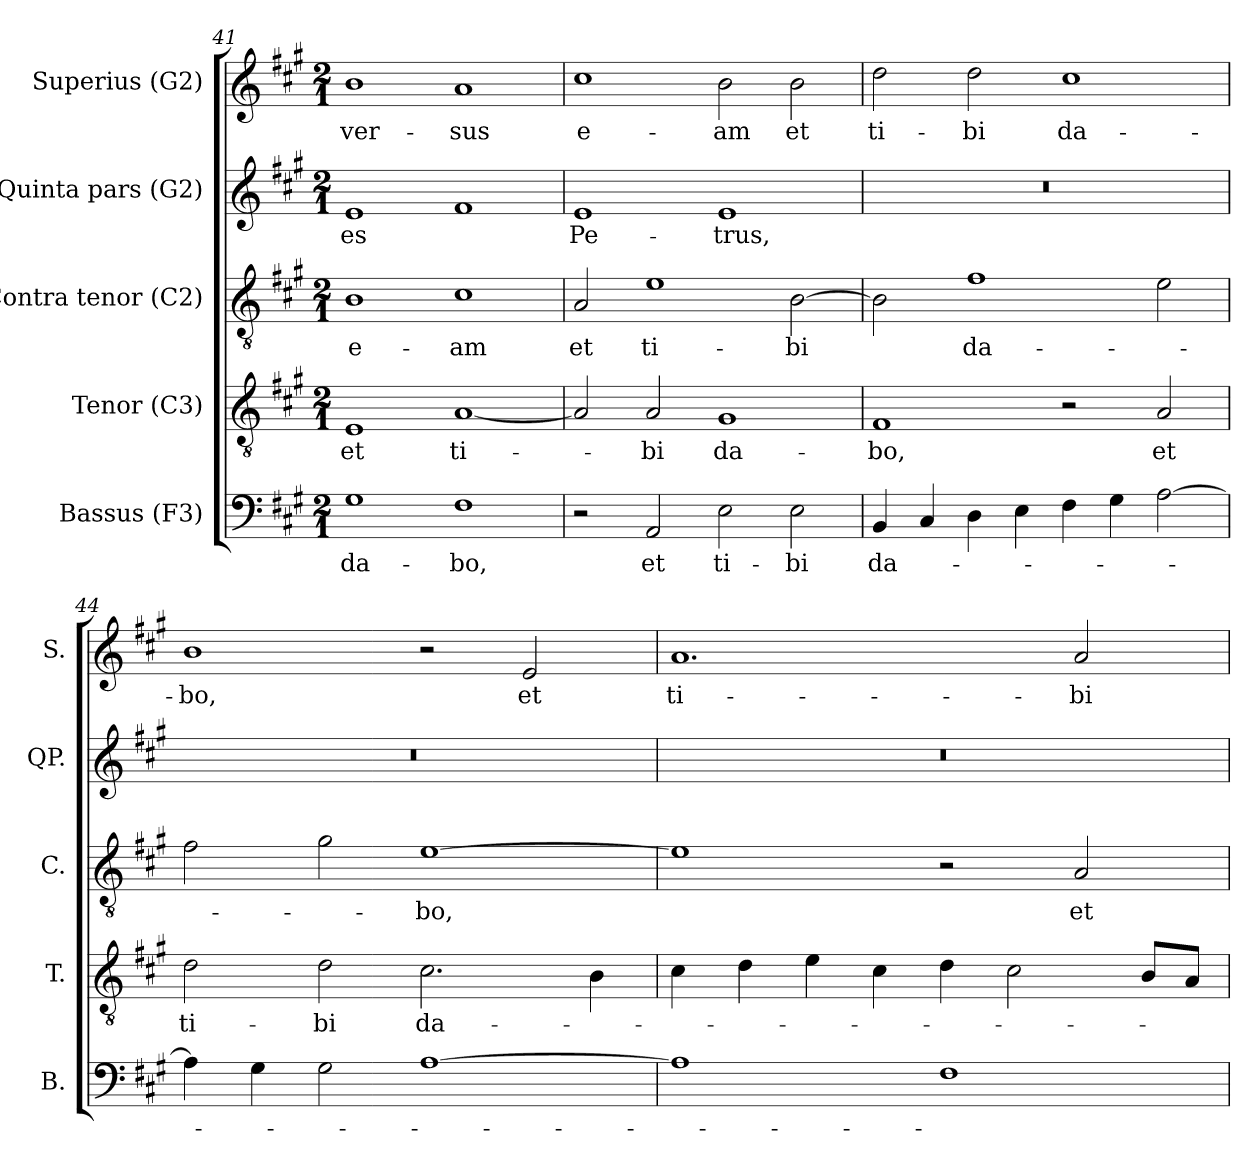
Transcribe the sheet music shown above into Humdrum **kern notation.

**kern	**text	**kern	**text	**kern	**text	**kern	**text	**kern	**text
*part5	*part5	*part4	*part4	*part3	*part3	*part2	*part2	*part1	*part1
*staff5	*staff5	*staff4	*staff4	*staff3	*staff3	*staff2	*staff2	*staff1	*staff1
*I"Bassus (F3)	*	*I"Tenor (C3)	*	*I"Contra tenor (C2)	*	*I"Quinta pars (G2)	*	*I"Superius (G2)	*
*I'B.	*	*I'T.	*	*I'C.	*	*I'QP.	*	*I'S.	*
*clefF4	*	*clefGv2	*	*clefGv2	*	*clefG2	*	*clefG2	*
*	*	*ITrd7c12	*	*ITrd7c12	*	*ITrd7c12	*	*	*
*k[f#c#g#]	*	*k[f#c#g#]	*	*k[f#c#g#]	*	*k[f#c#g#]	*	*k[f#c#g#]	*
*A:	*	*A:	*	*A:	*	*A:	*	*A:	*
*M2/1	*	*M2/1	*	*M2/1	*	*M2/1	*	*M2/1	*
=41	=41	=41	=41	=41	=41	=41	=41	=41	=41
!	!LO:LY:b:color=#000000	!	!	!	!	!	!	!	!
!	!	!	!LO:LY:b:color=#000000	!	!	!	!	!	!
!	!	!	!	!	!LO:LY:b:color=#000000	!	!	!	!
!	!	!	!	!	!	!	!LO:LY:b:color=#000000	!	!
!	!	!	!	!	!	!	!	!	!LO:LY:b:color=#000000
1G#i	da-	1EEi	et	1BBi	e-	1Ei	es	1bi	-ver-
!	!LO:LY:b:color=#000000	!	!	!	!	!	!	!	!
!	!	!	!LO:LY:b:color=#000000	!	!	!	!	!	!
!	!	!	!	!	!LO:LY:b:color=#000000	!	!	!	!
!	!	!	!	!	!	!	!	!	!LO:LY:b:color=#000000
1F#i	-bo,	[1AAi	ti-	1C#i	-am	1F#i	.	1ai	-sus
=42	=42	=42	=42	=42	=42	=42	=42	=42	=42
!	!	!	!	!	!LO:LY:b:color=#000000	!	!	!	!
!	!	!	!	!	!	!	!LO:LY:b:color=#000000	!	!
!	!	!	!	!	!	!	!	!	!LO:LY:b:color=#000000
2r	.	2AAi/]	.	2AAi/	et	1Ei	Pe-	1cc#i	e-
!	!LO:LY:b:color=#000000	!	!	!	!	!	!	!	!
!	!	!	!LO:LY:b:color=#000000	!	!	!	!	!	!
!	!	!	!	!	!LO:LY:b:color=#000000	!	!	!	!
2AAi/	et	2AAi/	-bi	1Ei	ti-	.	.	.	.
!	!LO:LY:b:color=#000000	!	!	!	!	!	!	!	!
!	!	!	!LO:LY:b:color=#000000	!	!	!	!	!	!
!	!	!	!	!	!	!	!LO:LY:b:color=#000000	!	!
!	!	!	!	!	!	!	!	!	!LO:LY:b:color=#000000
2Ei\	ti-	1GG#i	da-	.	.	1Ei	-trus,	2bi\	-am
!	!LO:LY:b:color=#000000	!	!	!	!	!	!	!	!
!	!	!	!	!	!LO:LY:b:color=#000000	!	!	!	!
!	!	!	!	!	!	!	!	!	!LO:LY:b:color=#000000
2Ei\	-bi	.	.	[2BBi\	-bi	.	.	2bi\	et
=43	=43	=43	=43	=43	=43	=43	=43	=43	=43
!	!LO:LY:b:color=#000000	!	!	!	!	!	!	!	!
!	!	!	!LO:LY:b:color=#000000	!	!	!LO:N:vis=1	!	!	!
!	!	!	!	!	!	!	!	!	!LO:LY:b:color=#000000
4BBi/	da-	1FF#i	-bo,	2BBi\]	.	0r	.	2ddi\	ti-
4C#i/	.	.	.	.	.	.	.	.	.
!	!	!	!	!	!LO:LY:b:color=#000000	!	!	!	!
!	!	!	!	!	!	!	!	!	!LO:LY:b:color=#000000
4Di\	.	.	.	1F#i	da-	.	.	2ddi\	-bi
4Ei\	.	.	.	.	.	.	.	.	.
!	!	!	!	!	!	!	!	!	!LO:LY:b:color=#000000
4F#i\	.	2r	.	.	.	.	.	1cc#i	da-
4G#i\	.	.	.	.	.	.	.	.	.
!	!	!	!LO:LY:b:color=#000000	!	!	!	!	!	!
[2Ai\	.	2AAi/	et	2Ei\	.	.	.	.	.
!!LO:LB:g=z
=44	=44	=44	=44	=44	=44	=44	=44	=44	=44
!	!	!	!LO:LY:b:color=#000000	!	!	!LO:N:vis=1	!	!	!
!	!	!	!	!	!	!	!	!	!LO:LY:b:color=#000000
4Ai\]	.	2Di\	ti-	2F#i\	.	0r	.	1bi	-bo,
4G#i\	.	.	.	.	.	.	.	.	.
!	!	!	!LO:LY:b:color=#000000	!	!	!	!	!	!
2G#i\	.	2Di\	-bi	2G#i\	.	.	.	.	.
!	!	!	!LO:LY:b:color=#000000	!	!	!	!	!	!
!	!	!	!	!	!LO:LY:b:color=#000000	!	!	!	!
[1Ai	.	2.C#i\	da-	[1Ei	-bo,	.	.	2r	.
!	!	!	!	!	!	!	!	!	!LO:LY:b:color=#000000
.	.	.	.	.	.	.	.	2ei/	et
.	.	4BBi\	.	.	.	.	.	.	.
=45	=45	=45	=45	=45	=45	=45	=45	=45	=45
!	!	!	!	!	!	!LO:N:vis=1	!	!	!
!	!	!	!	!	!	!	!	!	!LO:LY:b:color=#000000
1Ai]	.	4C#i\	.	1Ei]	.	0r	.	1.ai	ti-
.	.	4Di\	.	.	.	.	.	.	.
.	.	4Ei\	.	.	.	.	.	.	.
.	.	4C#i\	.	.	.	.	.	.	.
1F#i	.	4Di\	.	2r	.	.	.	.	.
.	.	2C#i\	.	.	.	.	.	.	.
!	!	!	!	!	!LO:LY:b:color=#000000	!	!	!	!
!	!	!	!	!	!	!	!	!	!LO:LY:b:color=#000000
.	.	.	.	2AAi/	et	.	.	2ai/	-bi
.	.	8BBi/L	.	.	.	.	.	.	.
.	.	8AAi/J	.	.	.	.	.	.	.
=	=	=	=	=	=	=	=	=	=
*-	*-	*-	*-	*-	*-	*-	*-	*-	*-
